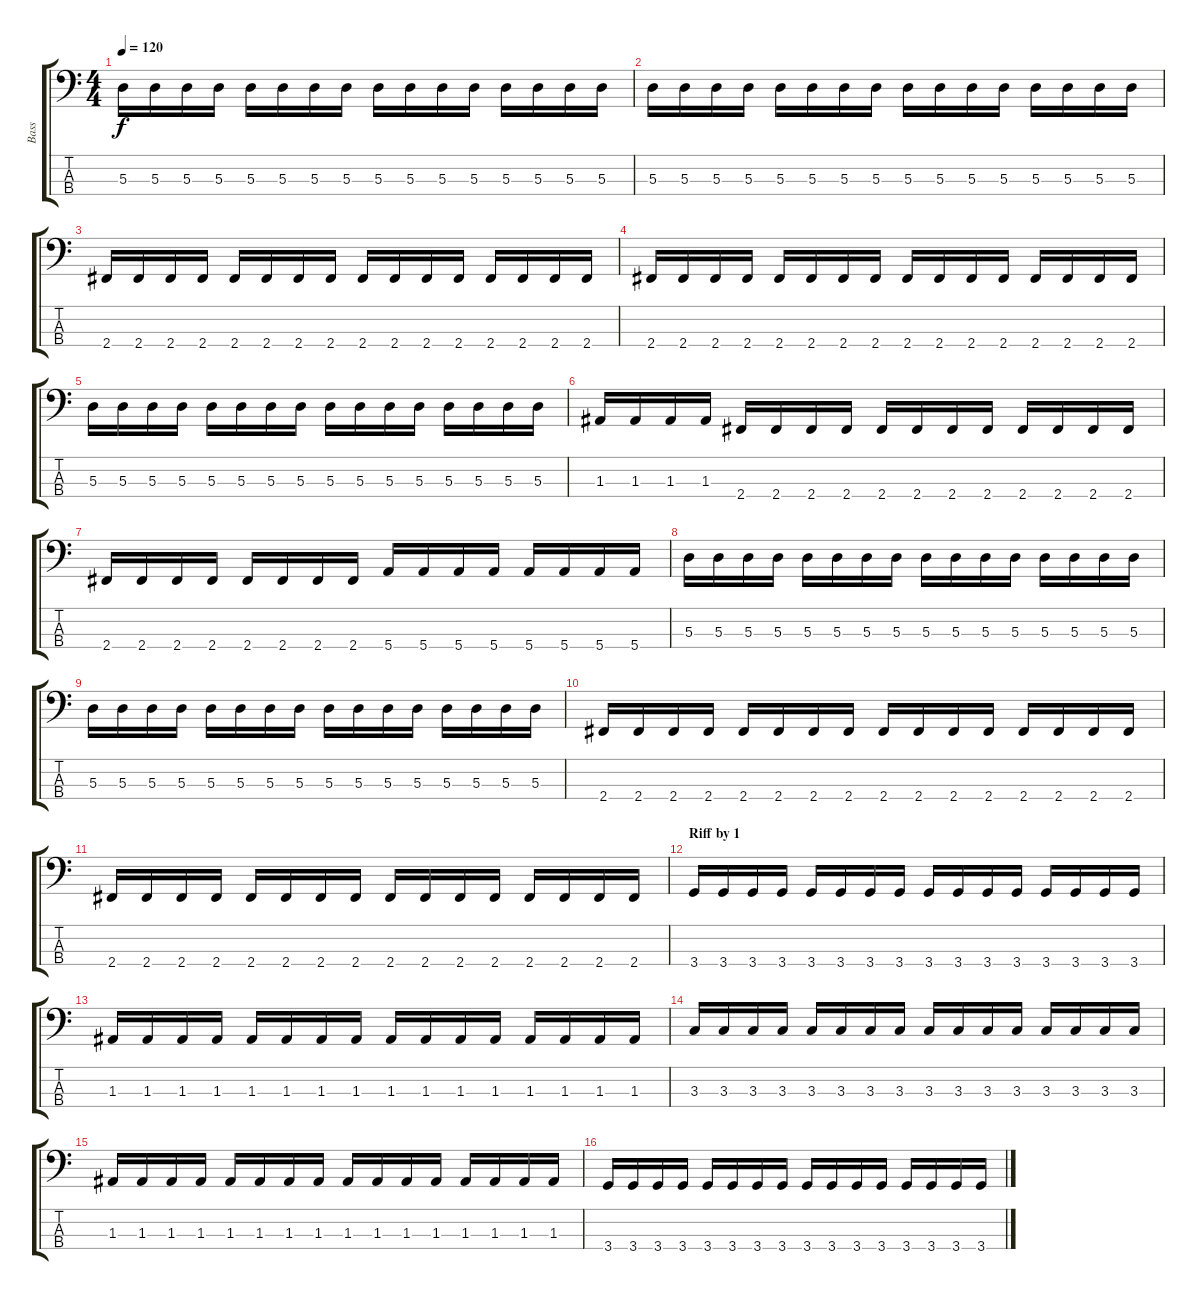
\track ("Bass" "Bass") {instrument electricbassfinger}
\staff {score tabs}
\tuning (G2 D2 A1 E1) {hide}
\ts (4 4)
\tempo 120
\clef f4
\ks c
5.3.16{dy f} 5.3.16 5.3.16 5.3.16 5.3.16 5.3.16 5.3.16 5.3.16 5.3.16 5.3.16 5.3.16 5.3.16 5.3.16 5.3.16 5.3.16 5.3.16 |
5.3.16 5.3.16 5.3.16 5.3.16 5.3.16 5.3.16 5.3.16 5.3.16 5.3.16 5.3.16 5.3.16 5.3.16 5.3.16 5.3.16 5.3.16 5.3.16 |
2.4.16 2.4.16 2.4.16 2.4.16 2.4.16 2.4.16 2.4.16 2.4.16 2.4.16 2.4.16 2.4.16 2.4.16 2.4.16 2.4.16 2.4.16 2.4.16 |
2.4.16 2.4.16 2.4.16 2.4.16 2.4.16 2.4.16 2.4.16 2.4.16 2.4.16 2.4.16 2.4.16 2.4.16 2.4.16 2.4.16 2.4.16 2.4.16 |
5.3.16 5.3.16 5.3.16 5.3.16 5.3.16 5.3.16 5.3.16 5.3.16 5.3.16 5.3.16 5.3.16 5.3.16 5.3.16 5.3.16 5.3.16 5.3.16 |
1.3.16 1.3.16 1.3.16 1.3.16 2.4.16 2.4.16 2.4.16 2.4.16 2.4.16 2.4.16 2.4.16 2.4.16 2.4.16 2.4.16 2.4.16 2.4.16 |
2.4.16 2.4.16 2.4.16 2.4.16 2.4.16 2.4.16 2.4.16 2.4.16 5.4.16 5.4.16 5.4.16 5.4.16 5.4.16 5.4.16 5.4.16 5.4.16 |
5.3.16 5.3.16 5.3.16 5.3.16 5.3.16 5.3.16 5.3.16 5.3.16 5.3.16 5.3.16 5.3.16 5.3.16 5.3.16 5.3.16 5.3.16 5.3.16 |
5.3.16 5.3.16 5.3.16 5.3.16 5.3.16 5.3.16 5.3.16 5.3.16 5.3.16 5.3.16 5.3.16 5.3.16 5.3.16 5.3.16 5.3.16 5.3.16 |
2.4.16 2.4.16 2.4.16 2.4.16 2.4.16 2.4.16 2.4.16 2.4.16 2.4.16 2.4.16 2.4.16 2.4.16 2.4.16 2.4.16 2.4.16 2.4.16 |
2.4.16 2.4.16 2.4.16 2.4.16 2.4.16 2.4.16 2.4.16 2.4.16 2.4.16 2.4.16 2.4.16 2.4.16 2.4.16 2.4.16 2.4.16 2.4.16 |
\section ("" "Riff by 1")
3.4.16{volume 16 balance 8} 3.4.16 3.4.16 3.4.16 3.4.16 3.4.16 3.4.16 3.4.16 3.4.16 3.4.16 3.4.16 3.4.16 3.4.16 3.4.16 3.4.16 3.4.16 |
1.3.16 1.3.16 1.3.16 1.3.16 1.3.16 1.3.16 1.3.16 1.3.16 1.3.16 1.3.16 1.3.16 1.3.16 1.3.16 1.3.16 1.3.16 1.3.16 |
3.3.16 3.3.16 3.3.16 3.3.16 3.3.16 3.3.16 3.3.16 3.3.16 3.3.16 3.3.16 3.3.16 3.3.16 3.3.16 3.3.16 3.3.16 3.3.16 |
1.3.16 1.3.16 1.3.16 1.3.16 1.3.16 1.3.16 1.3.16 1.3.16 1.3.16 1.3.16 1.3.16 1.3.16 1.3.16 1.3.16 1.3.16 1.3.16 |
3.4.16{volume 16 balance 8} 3.4.16 3.4.16 3.4.16 3.4.16 3.4.16 3.4.16 3.4.16 3.4.16 3.4.16 3.4.16 3.4.16 3.4.16 3.4.16 3.4.16 3.4.16
